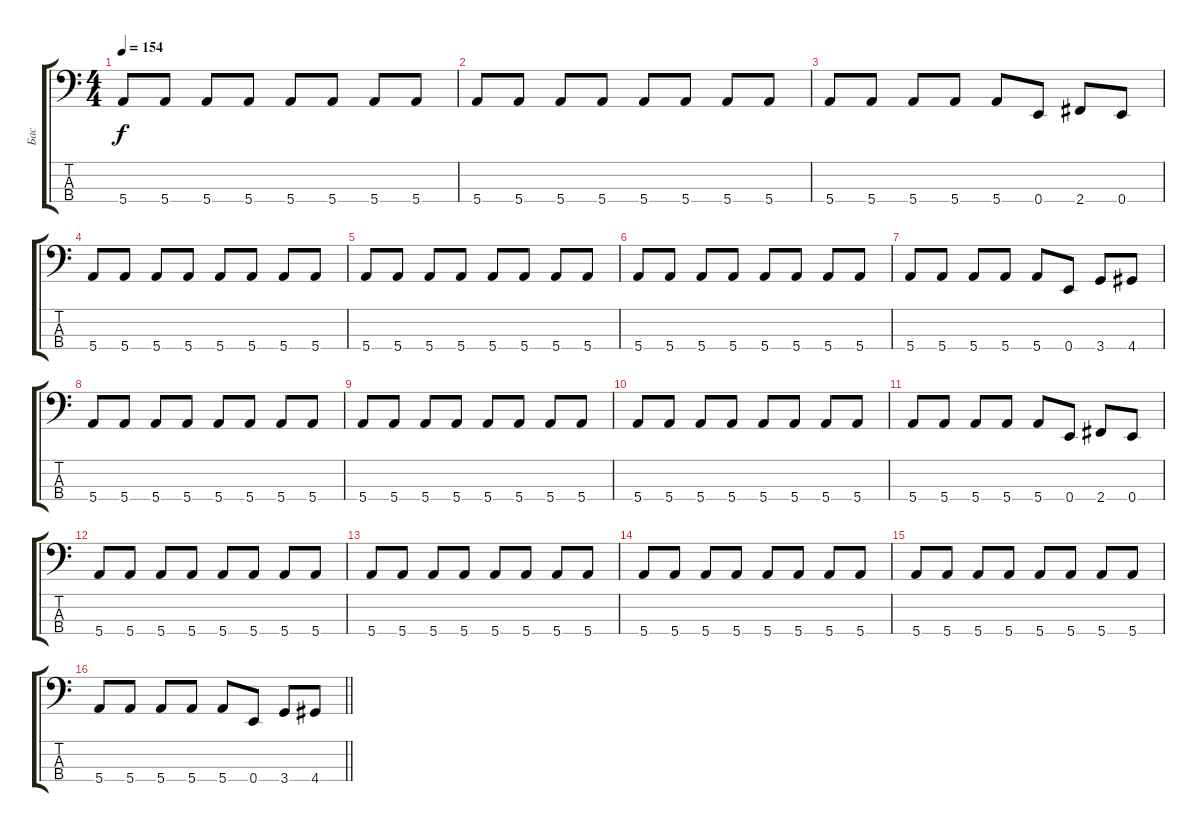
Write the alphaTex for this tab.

\track ("Бас" "Бас") {instrument electricbassfinger}
\staff {score tabs}
\tuning (G2 D2 A1 E1) {hide}
\ts (4 4)
\tempo 154
\clef f4
\ks c
5.4.8{dy f} 5.4.8 5.4.8 5.4.8 5.4.8 5.4.8 5.4.8 5.4.8 |
5.4.8 5.4.8 5.4.8 5.4.8 5.4.8 5.4.8 5.4.8 5.4.8 |
5.4.8 5.4.8 5.4.8 5.4.8 5.4.8 0.4.8 2.4.8 0.4.8 |
5.4.8 5.4.8 5.4.8 5.4.8 5.4.8 5.4.8 5.4.8 5.4.8 |
5.4.8 5.4.8 5.4.8 5.4.8 5.4.8 5.4.8 5.4.8 5.4.8 |
5.4.8 5.4.8 5.4.8 5.4.8 5.4.8 5.4.8 5.4.8 5.4.8 |
5.4.8 5.4.8 5.4.8 5.4.8 5.4.8 0.4.8 3.4.8 4.4.8 |
5.4.8 5.4.8 5.4.8 5.4.8 5.4.8 5.4.8 5.4.8 5.4.8 |
5.4.8 5.4.8 5.4.8 5.4.8 5.4.8 5.4.8 5.4.8 5.4.8 |
5.4.8 5.4.8 5.4.8 5.4.8 5.4.8 5.4.8 5.4.8 5.4.8 |
5.4.8 5.4.8 5.4.8 5.4.8 5.4.8 0.4.8 2.4.8 0.4.8 |
5.4.8 5.4.8 5.4.8 5.4.8 5.4.8 5.4.8 5.4.8 5.4.8 |
5.4.8 5.4.8 5.4.8 5.4.8 5.4.8 5.4.8 5.4.8 5.4.8 |
5.4.8 5.4.8 5.4.8 5.4.8 5.4.8 5.4.8 5.4.8 5.4.8 |
5.4.8 5.4.8 5.4.8 5.4.8 5.4.8 5.4.8 5.4.8 5.4.8 |
\barLineRight lightlight
5.4.8 5.4.8 5.4.8 5.4.8 5.4.8 0.4.8 3.4.8 4.4.8
